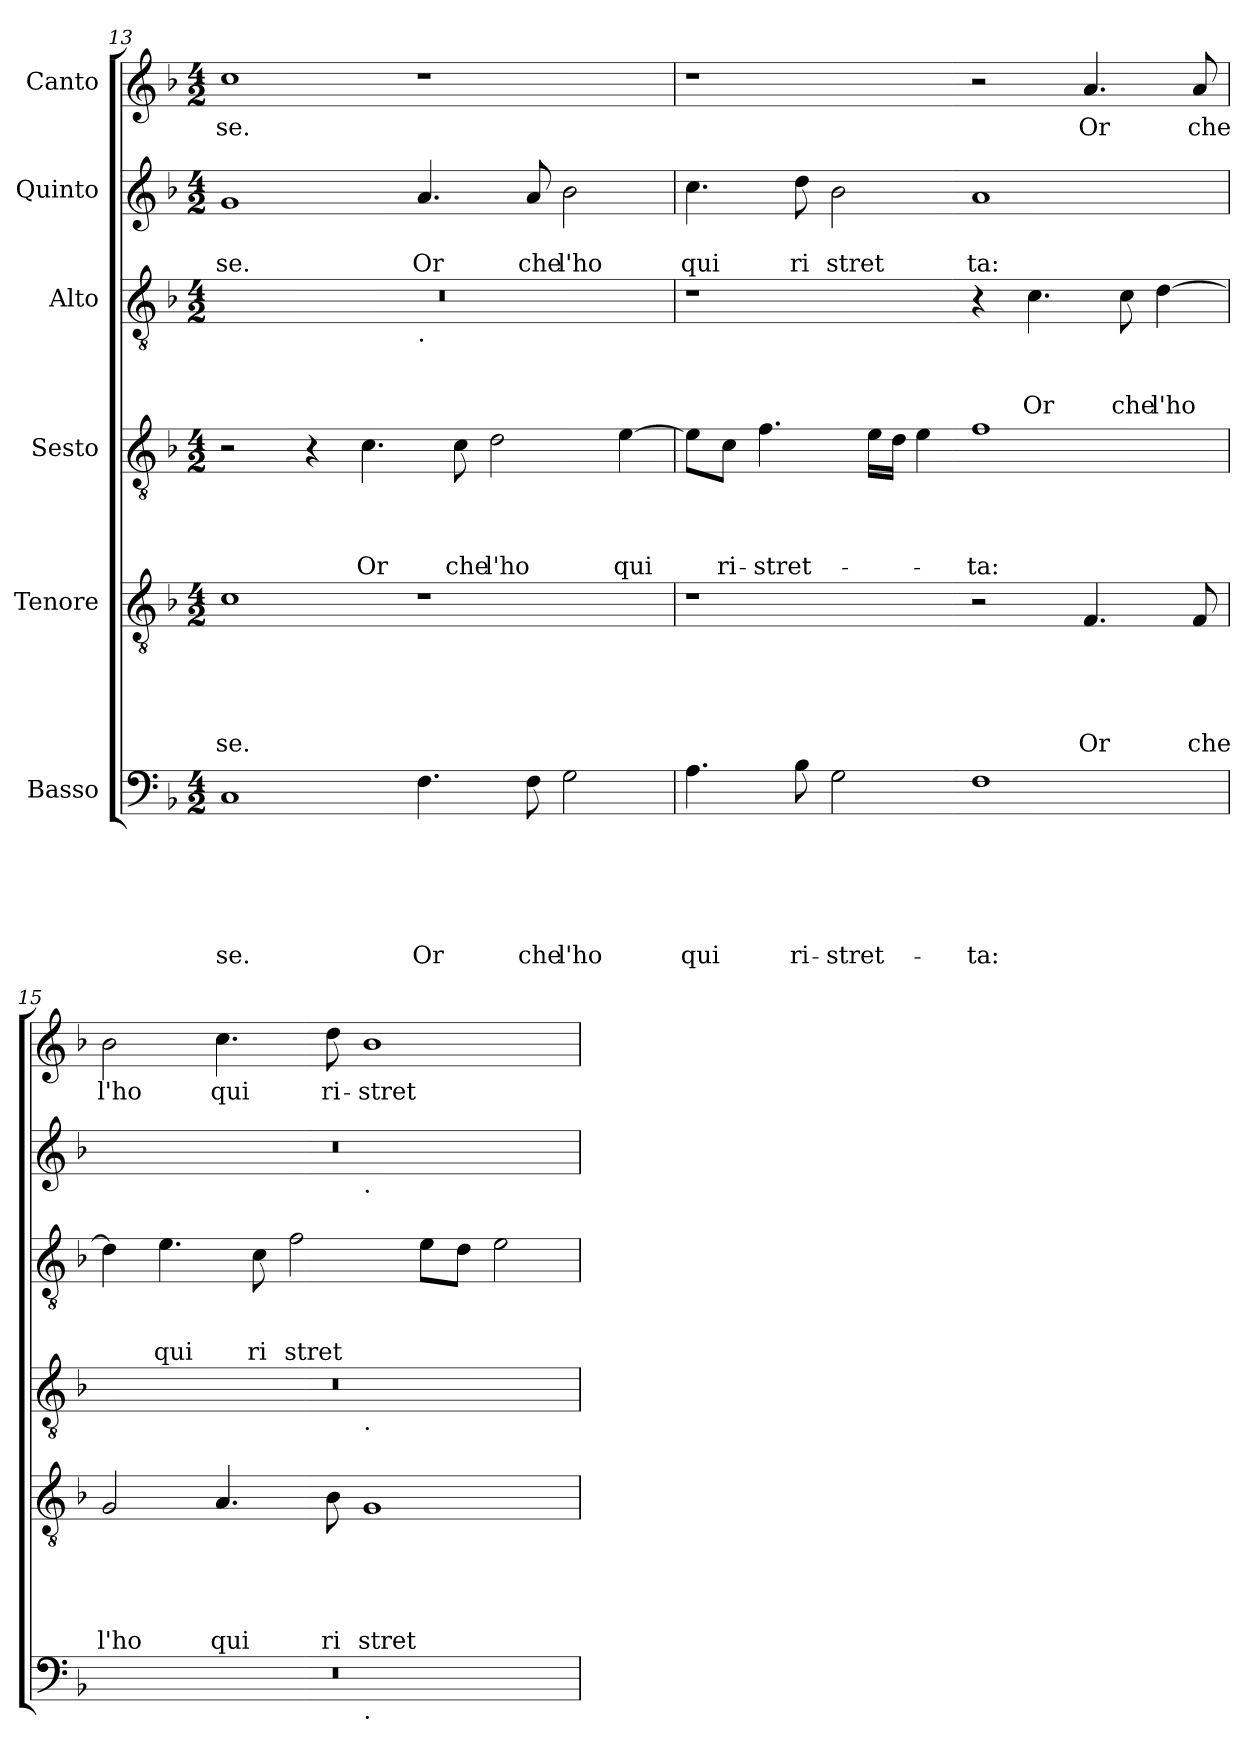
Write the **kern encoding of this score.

**kern	**text	**text	**text	**text	**text	**text	**kern	**text	**text	**text	**text	**text	**kern	**text	**text	**text	**text	**kern	**text	**text	**text	**kern	**text	**text	**kern	**text
*part6	*part6	*part6	*part6	*part6	*part6	*part6	*part5	*part5	*part5	*part5	*part5	*part5	*part4	*part4	*part4	*part4	*part4	*part3	*part3	*part3	*part3	*part2	*part2	*part2	*part1	*part1
*staff6	*staff6	*staff6	*staff6	*staff6	*staff6	*staff6	*staff5	*staff5	*staff5	*staff5	*staff5	*staff5	*staff4	*staff4	*staff4	*staff4	*staff4	*staff3	*staff3	*staff3	*staff3	*staff2	*staff2	*staff2	*staff1	*staff1
*I"Basso	*	*	*	*	*	*	*I"Tenore	*	*	*	*	*	*I"Sesto	*	*	*	*	*I"Alto	*	*	*	*I"Quinto	*	*	*I"Canto	*
!!LO:LB:g=z
*clefF4	*	*	*	*	*	*	*clefGv2	*	*	*	*	*	*clefGv2	*	*	*	*	*clefGv2	*	*	*	*clefG2	*	*	*clefG2	*
*k[b-]	*	*	*	*	*	*	*k[b-]	*	*	*	*	*	*k[b-]	*	*	*	*	*k[b-]	*	*	*	*k[b-]	*	*	*k[b-]	*
*F:	*	*	*	*	*	*	*F:	*	*	*	*	*	*F:	*	*	*	*	*F:	*	*	*	*F:	*	*	*F:	*
*M4/2	*	*	*	*	*	*	*M4/2	*	*	*	*	*	*M4/2	*	*	*	*	*M4/2	*	*	*	*M4/2	*	*	*M4/2	*
=13	=13	=13	=13	=13	=13	=13	=13	=13	=13	=13	=13	=13	=13	=13	=13	=13	=13	=13	=13	=13	=13	=13	=13	=13	=13	=13
!	!	!	!	!	!	!LO:LY:b	!	!	!	!	!	!LO:LY:b	!	!	!	!	!	!	!	!	!	!	!	!LO:LY:b	!	!LO:LY:b
*	*	*	*	*	*	*	*	*	*	*	*	*	*	*	*	*	*	*^	*	*	*	*	*	*	*	*
1C	.	.	.	.	.	-se.	1c	.	.	.	.	-se.	2r	.	.	.	.	0r	1ryy	.	.	.	1g	.	se.	1cc	se.
.	.	.	.	.	.	.	.	.	.	.	.	.	4r	.	.	.	.	.	.	.	.	.	.	.	.	.	.
!	!	!	!	!	!	!	!	!	!	!	!	!	!	!	!	!	!LO:LY:b	!	!	!	!	!	!	!	!	!	!
.	.	.	.	.	.	.	.	.	.	.	.	.	4.c\	.	.	.	Or	.	.	.	.	.	.	.	.	.	.
!	!	!	!	!	!	!	!	!	!	!	!	!	!	!	!	!	!	!	!LO:TX:b:t=.	!	!	!	!	!	!	!	!
!	!	!	!	!	!	!LO:LY:b	!	!	!	!	!	!	!	!	!	!	!	!	!	!	!	!	!	!	!LO:LY:b	!	!
4.F\	.	.	.	.	.	Or	1r	.	.	.	.	.	.	.	.	.	.	.	1ryy	.	.	.	4.a/	.	Or	1r	.
!	!	!	!	!	!	!	!	!	!	!	!	!	!	!	!	!	!LO:LY:b	!	!	!	!	!	!	!	!	!	!
.	.	.	.	.	.	.	.	.	.	.	.	.	8c\	.	.	.	che	.	.	.	.	.	.	.	.	.	.
!	!	!	!	!	!	!	!	!	!	!	!	!	!	!	!	!	!LO:LY:b	!	!	!	!	!	!	!	!	!	!
.	.	.	.	.	.	.	.	.	.	.	.	.	2d\	.	.	.	l'ho	.	.	.	.	.	.	.	.	.	.
!	!	!	!	!	!	!LO:LY:b	!	!	!	!	!	!	!	!	!	!	!	!	!	!	!	!	!	!	!LO:LY:b	!	!
8F\	.	.	.	.	.	che	.	.	.	.	.	.	.	.	.	.	.	.	.	.	.	.	8a/	.	che	.	.
!	!	!	!	!	!	!LO:LY:b	!	!	!	!	!	!	!	!	!	!	!	!	!	!	!	!	!	!	!LO:LY:b	!	!
2G\	.	.	.	.	.	l'ho	.	.	.	.	.	.	.	.	.	.	.	.	.	.	.	.	2b-\	.	l'ho	.	.
!	!	!	!	!	!	!	!	!	!	!	!	!	!	!	!	!	!LO:LY:b	!	!	!	!	!	!	!	!	!	!
.	.	.	.	.	.	.	.	.	.	.	.	.	[>4e\	.	.	.	qui	.	.	.	.	.	.	.	.	.	.
=14	=14	=14	=14	=14	=14	=14	=14	=14	=14	=14	=14	=14	=14	=14	=14	=14	=14	=14	=14	=14	=14	=14	=14	=14	=14	=14	=14
!	!	!	!	!	!	!LO:LY:b	!	!	!	!	!	!	!	!	!	!	!	!	!	!	!	!	!	!	!LO:LY:b	!	!
*	*	*	*	*	*	*	*	*	*	*	*	*	*	*	*	*	*	*v	*v	*	*	*	*	*	*	*	*
4.A\	.	.	.	.	.	qui	1r	.	.	.	.	.	8e\L]	.	.	.	.	1r	.	.	.	4.cc\	.	qui	1r	.
!	!	!	!	!	!	!	!	!	!	!	!	!	!	!	!	!	!LO:LY:b	!	!	!	!	!	!	!	!	!
.	.	.	.	.	.	.	.	.	.	.	.	.	8c\J	.	.	.	ri-	.	.	.	.	.	.	.	.	.
!	!	!	!	!	!	!	!	!	!	!	!	!	!	!	!	!	!LO:LY:b	!	!	!	!	!	!	!	!	!
.	.	.	.	.	.	.	.	.	.	.	.	.	4.f\	.	.	.	-stret-	.	.	.	.	.	.	.	.	.
!	!	!	!	!	!	!LO:LY:b	!	!	!	!	!	!	!	!	!	!	!	!	!	!	!	!	!	!LO:LY:b	!	!
8B-\	.	.	.	.	.	ri-	.	.	.	.	.	.	.	.	.	.	.	.	.	.	.	8dd\	.	ri	.	.
!	!	!	!	!	!	!LO:LY:b	!	!	!	!	!	!	!	!	!	!	!	!	!	!	!	!	!	!LO:LY:b	!	!
2G\	.	.	.	.	.	-stret-	.	.	.	.	.	.	.	.	.	.	.	.	.	.	.	2b-\	.	stret	.	.
.	.	.	.	.	.	.	.	.	.	.	.	.	16e\LL	.	.	.	.	.	.	.	.	.	.	.	.	.
.	.	.	.	.	.	.	.	.	.	.	.	.	16d\JJ	.	.	.	.	.	.	.	.	.	.	.	.	.
.	.	.	.	.	.	.	.	.	.	.	.	.	4e\	.	.	.	.	.	.	.	.	.	.	.	.	.
!	!	!	!	!	!	!LO:LY:b	!	!	!	!	!	!	!	!	!	!	!LO:LY:b	!	!	!	!	!	!	!LO:LY:b	!	!
1F	.	.	.	.	.	-ta:	2r	.	.	.	.	.	1f	.	.	.	-ta:	4r	.	.	.	1a	.	ta:	2r	.
!	!	!	!	!	!	!	!	!	!	!	!	!	!	!	!	!	!	!	!	!	!LO:LY:b	!	!	!	!	!
.	.	.	.	.	.	.	.	.	.	.	.	.	.	.	.	.	.	4.c\	.	.	Or	.	.	.	.	.
!	!	!	!	!	!	!	!	!	!	!	!	!LO:LY:b	!	!	!	!	!	!	!	!	!	!	!	!	!	!LO:LY:b
.	.	.	.	.	.	.	4.F/	.	.	.	.	Or	.	.	.	.	.	.	.	.	.	.	.	.	4.a/	Or
!	!	!	!	!	!	!	!	!	!	!	!	!	!	!	!	!	!	!	!	!	!LO:LY:b	!	!	!	!	!
.	.	.	.	.	.	.	.	.	.	.	.	.	.	.	.	.	.	8c\	.	.	che	.	.	.	.	.
!	!	!	!	!	!	!	!	!	!	!	!	!	!	!	!	!	!	!	!	!	!LO:LY:b	!	!	!	!	!
.	.	.	.	.	.	.	.	.	.	.	.	.	.	.	.	.	.	[>4d\	.	.	l'ho	.	.	.	.	.
!	!	!	!	!	!	!	!	!	!	!	!	!LO:LY:b	!	!	!	!	!	!	!	!	!	!	!	!	!	!LO:LY:b
.	.	.	.	.	.	.	8F/	.	.	.	.	che	.	.	.	.	.	.	.	.	.	.	.	.	8a/	che
=15	=15	=15	=15	=15	=15	=15	=15	=15	=15	=15	=15	=15	=15	=15	=15	=15	=15	=15	=15	=15	=15	=15	=15	=15	=15	=15
!	!	!	!	!	!	!	!	!	!	!	!	!LO:LY:b	!	!	!	!	!	!	!	!	!	!	!	!	!	!LO:LY:b
*^	*	*	*	*	*	*	*	*	*	*	*	*	*^	*	*	*	*	*	*	*	*	*^	*	*	*	*
0r	1ryy	.	.	.	.	.	.	2G/	.	.	.	.	l'ho	0r	1ryy	.	.	.	.	4d\]	.	.	.	0r	1ryy	.	.	2b-\	l'ho
!	!	!	!	!	!	!	!	!	!	!	!	!	!	!	!	!	!	!	!	!	!	!	!LO:LY:b	!	!	!	!	!	!
.	.	.	.	.	.	.	.	.	.	.	.	.	.	.	.	.	.	.	.	4.e\	.	.	qui	.	.	.	.	.	.
!	!	!	!	!	!	!	!	!	!	!	!	!	!LO:LY:b	!	!	!	!	!	!	!	!	!	!	!	!	!	!	!	!LO:LY:b
.	.	.	.	.	.	.	.	4.A/	.	.	.	.	qui	.	.	.	.	.	.	.	.	.	.	.	.	.	.	4.cc\	qui
!	!	!	!	!	!	!	!	!	!	!	!	!	!	!	!	!	!	!	!	!	!	!	!LO:LY:b	!	!	!	!	!	!
.	.	.	.	.	.	.	.	.	.	.	.	.	.	.	.	.	.	.	.	8c\	.	.	ri	.	.	.	.	.	.
!	!	!	!	!	!	!	!	!	!	!	!	!	!	!	!	!	!	!	!	!	!	!	!LO:LY:b	!	!	!	!	!	!
.	.	.	.	.	.	.	.	.	.	.	.	.	.	.	.	.	.	.	.	2f\	.	.	stret	.	.	.	.	.	.
!	!	!	!	!	!	!	!	!	!	!	!	!	!LO:LY:b	!	!	!	!	!	!	!	!	!	!	!	!	!	!	!	!LO:LY:b
.	.	.	.	.	.	.	.	8B-\	.	.	.	.	ri	.	.	.	.	.	.	.	.	.	.	.	.	.	.	8dd\	ri-
!	!	!	!	!	!	!	!	!	!	!	!	!	!	!	!	!	!	!	!	!	!	!	!	!	!LO:TX:b:t=.	!	!	!	!
!	!	!	!	!	!	!	!	!	!	!	!	!	!	!	!LO:TX:b:t=.	!	!	!	!	!	!	!	!	!	!	!	!	!	!
!	!LO:TX:b:t=.	!	!	!	!	!	!	!	!	!	!	!	!	!	!	!	!	!	!	!	!	!	!	!	!	!	!	!	!
!	!	!	!	!	!	!	!	!	!	!	!	!	!LO:LY:b	!	!	!	!	!	!	!	!	!	!	!	!	!	!	!	!LO:LY:b
.	1ryy	.	.	.	.	.	.	1G	.	.	.	.	stret	.	1ryy	.	.	.	.	.	.	.	.	.	1ryy	.	.	1b-	-stret-
.	.	.	.	.	.	.	.	.	.	.	.	.	.	.	.	.	.	.	.	8e\L	.	.	.	.	.	.	.	.	.
.	.	.	.	.	.	.	.	.	.	.	.	.	.	.	.	.	.	.	.	8d\J	.	.	.	.	.	.	.	.	.
.	.	.	.	.	.	.	.	.	.	.	.	.	.	.	.	.	.	.	.	2e\	.	.	.	.	.	.	.	.	.
*v	*v	*	*	*	*	*	*	*	*	*	*	*	*	*v	*v	*	*	*	*	*	*	*	*	*v	*v	*	*	*	*
=	=	=	=	=	=	=	=	=	=	=	=	=	=	=	=	=	=	=	=	=	=	=	=	=	=	=
*-	*-	*-	*-	*-	*-	*-	*-	*-	*-	*-	*-	*-	*-	*-	*-	*-	*-	*-	*-	*-	*-	*-	*-	*-	*-	*-
